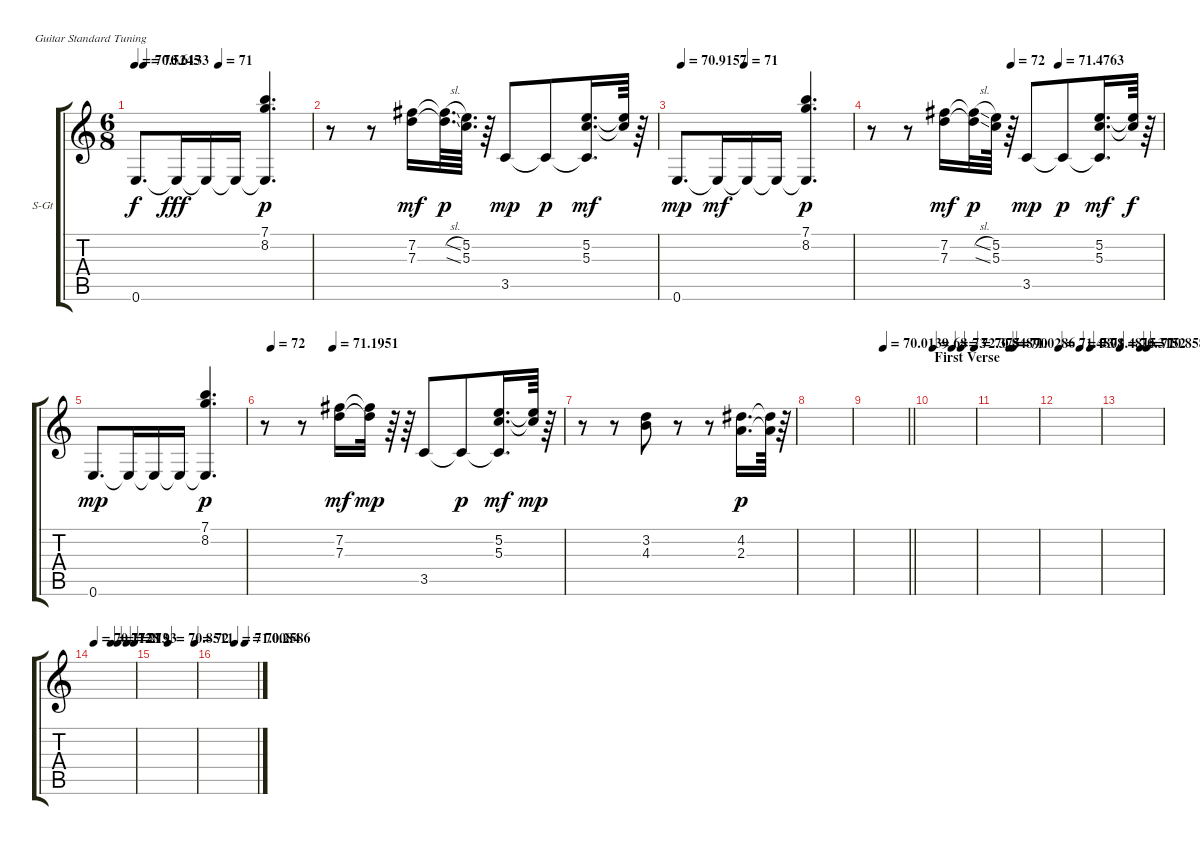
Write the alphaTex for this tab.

\bracketExtendMode groupsimilarinstruments
\firstSystemTrackNameOrientation horizontal
\otherSystemsTrackNameOrientation horizontal
\track ("Acoustic clean 1 doubling" "S-Gt") {instrument acousticguitarsteel}
\staff {score tabs}
\tuning (E4 B3 G3 D3 A2 E2)
\ts (6 8)
\tempo
70.5245
\tempo (70.6133 0.05)
\tempo (71 0.475)
\accidentals auto
\clef g2
\ottava regular
\simile none
\scale
0.264957
\ks c
0.6.8{d dy f} 0.6{t}.16{dy fff} 0.6{t}.16 0.6{t}.16 (7.1 8.2 0.6{t}).4{d dy p} |
\scale
0.507356 r.8 r.8 (7.2 7.3).16{dy mf} (7.3{sl t} 7.2{sl t}).64{d dy p} (5.2 5.3).64{d} r.64 3.5.8{dy mp} 3.5{t}.8{dy p} (5.2 5.3 3.5{t}).16{d dy mf} (5.2{t} 5.3{t}).64 r.64 |
\tempo (70.9157 0.03125)
\tempo (71 0.3875)
\scale
0.22751 0.6.8{d dy mp} 0.6{t}.16{dy mf} 0.6{t}.16 0.6{t}.16 (7.1 8.2 0.6{t}).4{d dy p} |
\tempo (72 0.48125)
\tempo (71.4763 0.64375)
r.8 r.8 (7.2 7.3).16{dy mf} (7.3{sl t} 7.2{sl t}).32{dy p} (5.2 5.3).64 r.64 3.5.8{dy mp} 3.5{t}.8{dy p} (5.2 5.3 3.5{t}).16{d dy mf} (5.2{t} 5.3{t}).64{dy f} r.64 |
0.6.8{d dy mp} 0.6{t}.16 0.6{t}.16 0.6{t}.16 (7.1 8.2 0.6{t}).4{d dy p} |
\tempo (72 0.025)
\tempo (71.1951 0.23125)
r.8 r.8 (7.2 7.3).16{dy mf} (7.3{t} 7.2{t}).32{dy mp} r.64 r.64 3.5.8 3.5{t}.8{dy p} (5.2 5.3 3.5{t}).16{d dy mf} (5.2{t} 5.3{t}).64{dy mp} r.64 |
\scale
0.50972 r.8 r.8 (3.2 4.3).8 r.8 r.8 (4.2 2.3).16{d dy p} (4.2{t} 2.3{t}).64 r.64 |
\scale
0.259299 |
\tempo (70.0139 0.41875)
\scale
0.229912
\barLineRight lightlight
|
\section ("" "First Verse")
\tempo 68
\tempo (73 0.45625)
\tempo (72.375 0.675)
\tempo (70.8489 0.99375)
|
\tempo (71.0286 0.35)
\tempo (70 0.4375)
|
\tempo (71.4808 0.025)
\tempo (73 0.525)
\tempo (71.4815 0.775)
|
\tempo (70.3152 0.00625)
\tempo (71 0.4875)
\tempo (70.858 0.64375)
|
\tempo (70.1728 0.03125)
\tempo (71.2193 0.4375)
\tempo (72 0.6)
\tempo (71 0.8125)
\tempo (73 0.99375)
|
\tempo (70.8511 0.33125)
\tempo (72 0.975)
|
\tempo (71.0084 0.45625)
\tempo (70.2586 0.7125)
